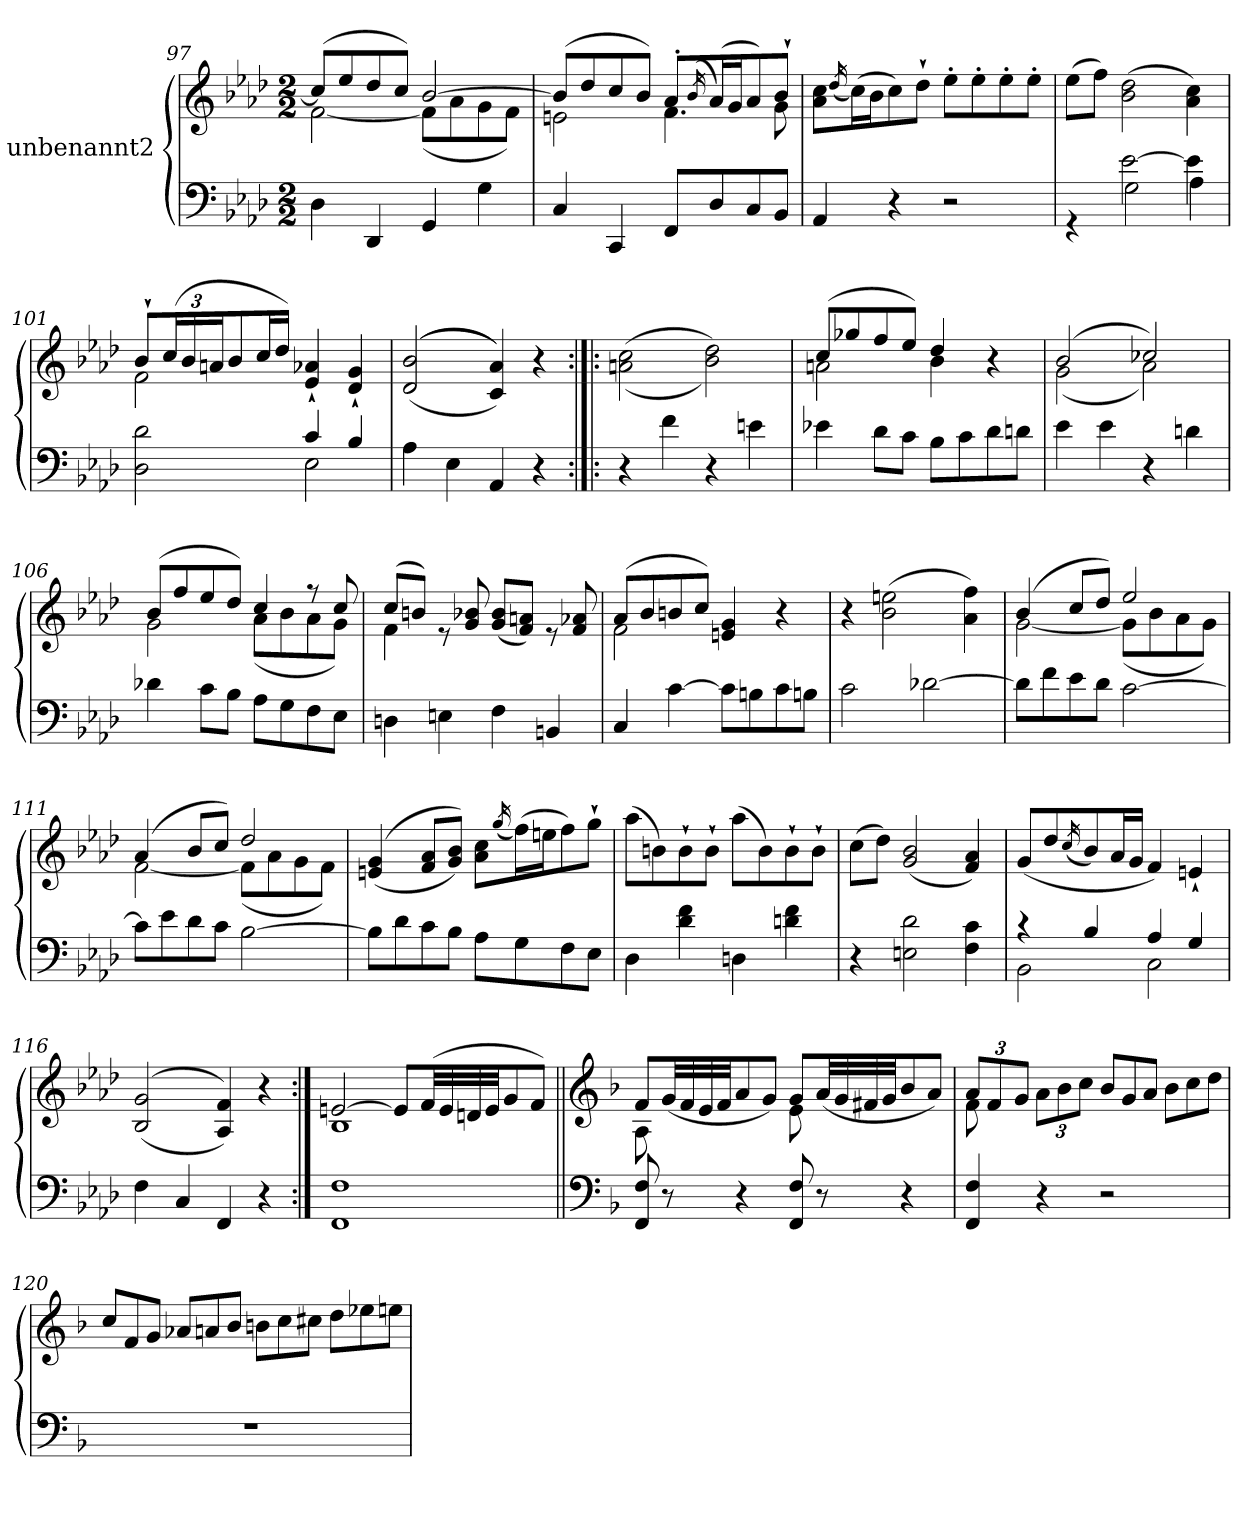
**kern	**kern
*part1	*part1
*staff2	*staff1
*I"unbenannt2	*
*clefF4	*clefG2
*k[b-e-a-d-]	*k[b-e-a-d-]
*M2/2	*M2/2
=97	=97
*	*^
4D-\	(>8cc/L]	[2f\
.	8ee-/	.
4DD-/	8dd-/	.
.	8cc/J)	.
4GG/	[2b-/	(<8f\L]
.	.	8a-\
4G\	.	8g\
.	.	8f\J)
=98	=98	=98
4C/	(>8b-/L]	2en\
.	8dd-/	.
4CC/	8cc/	.
.	8b-/J)	.
8FF/L	8a-'/L	4.f\
.	(<16qb-/	.
8D-/	(>16a-/L)	.
.	16g/J	.
8C/	8a-/)	.
8BB-/J	8b-`/J	8g\
*	*v	*v
=99	=99
4AA-/	8a-\ 8cc\L
.	(<16qdd-/
.	(>16cc\L)
.	16b-\J
4r	8cc\)
.	8dd-`\J
2r	8ee-'\L
.	8ee-'\
.	8ee-'\
.	8ee-'\J
=100	=100
*^	*
4rGG	4ryy	(>8ee-\L
.	.	8ff\J)
[2e-\	2G\	(>2b-\ 2dd-\
4e-\]	4A-\	4a-\ 4cc\)
=101	=101	=101
*	*	*^
2D-\ 2d-\	2ryy	8b-`/L	2f\
*	*	*Xbrackettup	*
.	.	(>24cc/L	.
.	.	24b-/	.
.	.	24an/J	.
.	.	8b-/	.
.	.	16cc/L	.
.	.	16dd-/JJ)	.
4c/	2E-\	4e-/` 4a-X/`	2ryy
4B-/	.	4d-/` 4g/`	.
*v	*v	*	*
*	*v	*v
=102	=102
4A-\	(>(>(<2d-/ 2b-/
4E-\	.
4AA-/	4c/ 4a-/)))
4r	4r
=103:|!|:	=103:|!|:
4r	(>(<2an\ 2cc\
4f\	.
4r	2b-\ 2dd-\))
4en\	.
=104	=104
*	*^
4e-X\	(>8cc/L	2an\
.	8gg-X/	.
8d-\L	8ff/	.
8c\J	8ee-/J)	.
8B-\L	4dd-/	4b-\
8c\	.	.
8d-\	4r	4ryy
8dn\J	.	.
=105	=105	=105
4e-\	(>2b-/	(<2g\
4e-\	.	.
4r	2cc-X/)	2a-\)
4dn\	.	.
=106	=106	=106
4d-X\	(>8b-/L	2g\
.	8ff/	.
8c\L	8ee-/	.
8B-\J	8dd-/J)	.
8A-\L	4cc/	(<8a-\L
8G\	.	8b-\
8F\	8r	8a-\
8E-\J	8cc/	8g\J)
=107	=107	=107
4Dn\	(>8cc/L	4f\
.	8bn/J)	.
4En\	8re	2.ryy
.	8g/ 8b-X/	.
4F\	(<8g/ 8b-/L	.
.	8f/ 8an/J)	.
4BBn/	8re	.
.	8f/ 8a-X/	.
=108	=108	=108
4C/	(>8a-/L	2f\
.	8b-/	.
[4c\	8bn/	.
.	8cc/J)	.
8c\L]	4en/ 4g/	2ryy
8Bn\	.	.
8c\	4r	.
8Bn\J	.	.
*	*v	*v
=109	=109
2c\	4r
.	(<2b-\ 2een\
[2d-X\	.
.	4a-\ 4ff\)
=110	=110
*	*^
8d-\L]	(>4b-/	[2g\
8f\	.	.
8e-\	8cc/L	.
8d-\J	8dd-/J)	.
[2c\	2ee-/	(<8g\L]
.	.	8b-\
.	.	8a-\
.	.	8g\J)
=111	=111	=111
8c\L]	(>4a-/	[2f\
8e-\	.	.
8d-\	8b-/L	.
8c\J	8cc/J)	.
[2B-\	2dd-/	(<8f\L]
.	.	8a-\
.	.	8g\
.	.	8f\J)
*	*v	*v
=112	=112
8B-\L]	(>(<4en/ 4g/
8d-\	.
8c\	8f/ 8a-/L
8B-\J	8g/ 8b-/J))
8A-\L	8a-\ 8cc\L
.	(<16qgg/
8G\	(>16ff\L)
.	16een\J
8F\	8ff\)
8E-\J	8gg`\J
=113	=113
4D-\	(>8aa-\L
.	8bn\)
4d-\ 4f\	8b`\
.	8b`\J
4Dn\	(>8aa-\L
.	8b\)
4dn\ 4f\	8b`\
.	8b`\J
=114	=114
4r	(>8cc\L
.	8dd-\J)
2En\ 2d-\	(>2g/ 2b-/
4F\ 4c\	4f/ 4a-/)
=115	=115
*^	*
4r	2BB-\	(<8g/L
.	.	8dd-/
.	.	(<16qcc/
4B-/	.	8b-/)
.	.	16a-/L
.	.	16g/JJ
4A-/	2C\	4f/)
4G/	.	4en`/
*v	*v	*
=116	=116
4F\	(>(<2B-/ 2g/
4C/	.
4FF/	4A-/ 4f/))
4r	4r
=117:|!	=117:|!
*	*^
1FF 1F	[2en/	1B-
.	8e/L]	.
.	(<32f/LL	.
.	32e/	.
.	32dn/	.
.	32e/JJ	.
.	8g/	.
.	8f/J)	.
=118||	=118||	=118||
*clefF4	*clefG2	*
*k[b-]	*k[b-]	*
8FF/ 8F/	8f/L	8A\
8r	(<32g/LL	4.ryy
.	32f/	.
.	32e/	.
.	32f/JJ	.
4r	8a/	.
.	8g/J)	.
8FF/ 8F/	8g/L	8e\
8r	(<32a/LL	4.ryy
.	32g/	.
.	32f#X/	.
.	32g/JJ	.
4r	8b-/	.
.	8a/J)	.
=119	=119	=119
4FF/ 4F/	12a/L	8f\
.	12f/	.
.	.	2..ryy
.	12g/J	.
4r	12a\L	.
.	12b-\	.
.	12cc\J	.
*	*Xtuplet	*
2r	12b-/L	.
.	12g/	.
.	12a/J	.
.	12b-\L	.
.	12cc\	.
.	12dd\J	.
*	*v	*v
=120	=120
1r	12cc/L
.	12f/
.	12g/J
.	12a-X/L
.	12an/
.	12b-/J
.	12bn\L
.	12cc\
.	12cc#X\J
.	12dd\L
.	12ee-X\
.	12een\J
=	=
*-	*-
